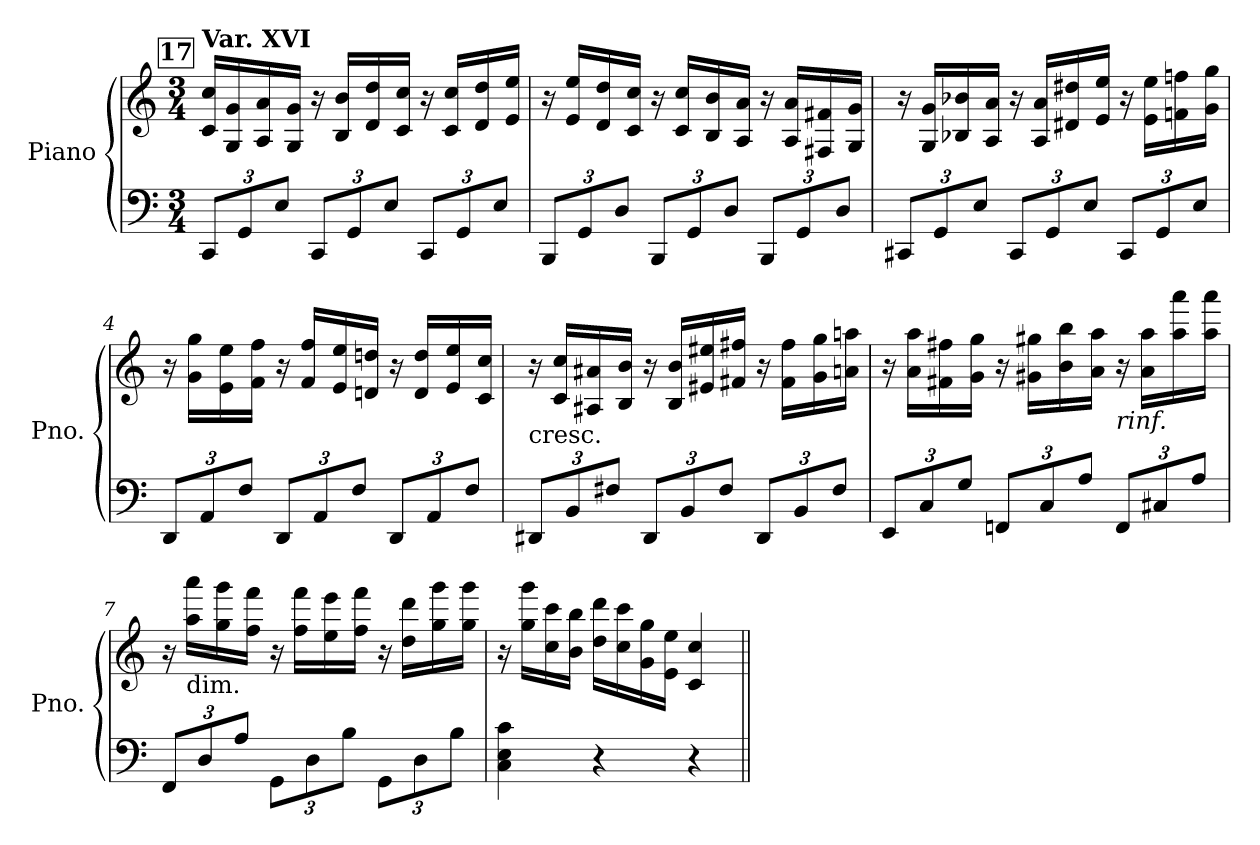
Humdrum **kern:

**kern	**kern
*part1	*part1
*staff2	*staff1
*I"Piano	*
*I'Pno.	*
*clefF4	*clefG2
*k[]	*k[]
*M3/4	*M3/4
*Xbrackettup	*
!!LO:REH:place=s1:a:B:fs=14:t=17
=1	=1
!	!LO:TX:a:B:t=Var. XVI
12CC/L	16c/ 16cc/LL
.	16G/ 16g/
12GG/	.
.	16A/ 16a/
12E/J	.
.	16G/ 16g/JJ
12CC/L	16r
.	16B/ 16b/LL
12GG/	.
.	16d/ 16dd/
12E/J	.
.	16c/ 16cc/JJ
12CC/L	16r
.	16c/ 16cc/LL
12GG/	.
.	16d/ 16dd/
12E/J	.
.	16e/ 16ee/JJ
=2	=2
12BBB/L	16r
.	16e/ 16ee/LL
12GG/	.
.	16d/ 16dd/
12D/J	.
.	16c/ 16cc/JJ
12BBB/L	16r
.	16c/ 16cc/LL
12GG/	.
.	16B/ 16b/
12D/J	.
.	16A/ 16a/JJ
12BBB/L	16r
.	16A/ 16a/LL
12GG/	.
.	16F#X/ 16f#X/
12D/J	.
.	16G/ 16g/JJ
!!LO:LB:g=z
=3	=3
12CC#X/L	16r
.	16G/ 16g/LL
12GG/	.
.	16B-X/ 16b-X/
12E/J	.
.	16A/ 16a/JJ
12CC#/L	16r
.	16A/ 16a/LL
12GG/	.
.	16d#X/ 16dd#X/
12E/J	.
.	16e/ 16ee/JJ
12CC#/L	16r
.	16e\ 16ee\LL
12GG/	.
.	16fn\ 16ffn\
12E/J	.
.	16g\ 16gg\JJ
=4	=4
12DD/L	16r
.	16g\ 16gg\LL
12AA/	.
.	16e\ 16ee\
12F/J	.
.	16f\ 16ff\JJ
12DD/L	16r
.	16f/ 16ff/LL
12AA/	.
.	16e/ 16ee/
12F/J	.
.	16dn/ 16ddn/JJ
12DD/L	16r
.	16d/ 16dd/LL
12AA/	.
.	16e/ 16ee/
12F/J	.
.	16c/ 16cc/JJ
!!LO:LB:g=z
=5	=5
!	!LO:TX:b:t=cresc.
12DD#X/L	16r
.	16c/ 16cc/LL
12BB/	.
.	16A#X/ 16a#X/
12F#X/J	.
.	16B/ 16b/JJ
12DD#/L	16r
.	16B/ 16b/LL
12BB/	.
.	16e#X/ 16ee#X/
12F#/J	.
.	16f#X/ 16ff#X/JJ
12DD#/L	16r
.	16f#\ 16ff#\LL
12BB/	.
.	16g\ 16gg\
12F#/J	.
.	16an\ 16aan\JJ
=6	=6
12EE/L	16r
.	16a\ 16aa\LL
12C/	.
.	16f#X\ 16ff#X\
12G/J	.
.	16g\ 16gg\JJ
12FFn/L	16r
.	16g#X\ 16gg#X\LL
12C/	.
.	16b\ 16bb\
12A/J	.
.	16a\ 16aa\JJ
!	!LO:TX:b:i:t=rinf.
12FF/L	16r
.	16a\ 16aa\LL
12C#X/	.
.	16aa\ 16aaa\
12A/J	.
.	16aa\ 16aaa\JJ
!!LO:LB:g=z
=7	=7
12FF/L	16r
!	!LO:TX:b:t=dim.
.	16aa\ 16aaa\LL
12D/	.
.	16gg\ 16ggg\
12A/J	.
.	16ff\ 16fff\JJ
12GG\L	16r
.	16ff\ 16fff\LL
12D\	.
.	16ee\ 16eee\
12B\J	.
.	16ff\ 16fff\JJ
12GG\L	16r
.	16dd\ 16ddd\LL
12D\	.
.	16gg\ 16ggg\
12B\J	.
.	16gg\ 16ggg\JJ
=8	=8
4C\ 4E\ 4c\	16r
.	16gg\ 16ggg\LL
.	16cc\ 16ccc\
.	16b\ 16bb\JJ
4r	16dd\ 16ddd\LL
.	16cc\ 16ccc\
.	16g\ 16gg\
.	16e\ 16ee\JJ
4r	4c/ 4cc/
=||	=||
*-	*-
